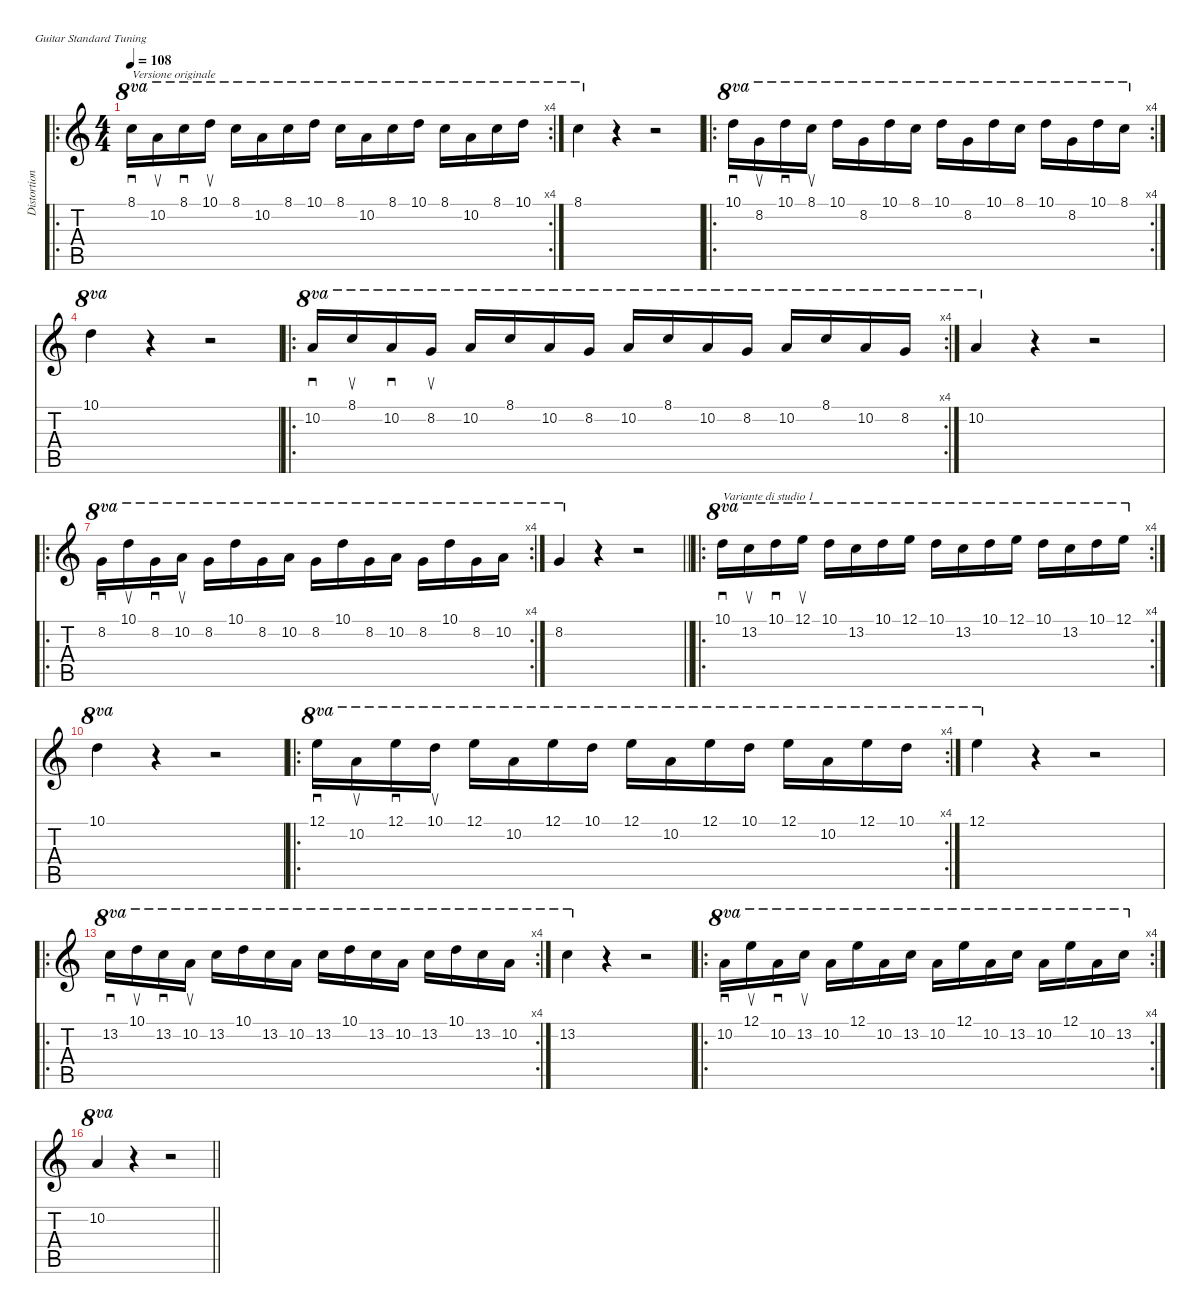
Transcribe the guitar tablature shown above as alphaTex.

\defaultSystemsLayout 4
\hideDynamics
\bracketExtendMode nobrackets
\otherSystemsTrackNameOrientation horizontal
\defaultBarNumberDisplay FirstOfSystem
\track ("Distortion Guitar" "Distortion") {instrument distortionguitar}
\staff {score tabs}
\tuning (E4 B3 G3 D3 A2 E2)
\ro
\rc 4
\ts (4 4)
\tempo 108
\clef g2
\scale
1.46559
\ks c
8.1.16{sd ot 8va txt "Versione originale" dy mf instrument distortionguitar beam Down} 10.2.16{su ot 8va beam Down} 8.1.16{sd ot 8va beam Down} 10.1.16{su ot 8va beam Down} 8.1.16{ot 8va beam Down} 10.2.16{ot 8va beam Down} 8.1.16{ot 8va beam Down} 10.1.16{ot 8va beam Down} 8.1.16{ot 8va beam Down} 10.2.16{ot 8va beam Down} 8.1.16{ot 8va beam Down} 10.1.16{ot 8va beam Down} 8.1.16{ot 8va beam Down} 10.2.16{ot 8va beam Down} 8.1.16{ot 8va beam Down} 10.1.16{ot 8va beam Down} |
\scale
0.534405 8.1.4{ot 8va beam Down} r.4{beam Down} r.2{beam Down} |
\ro
\rc 4
\scale
1.46875 10.1.16{sd ot 8va beam Down} 8.2.16{su ot 8va beam Down} 10.1.16{sd ot 8va beam Down} 8.1.16{su ot 8va beam Down} 10.1.16{ot 8va beam Down} 8.2.16{ot 8va beam Down} 10.1.16{ot 8va beam Down} 8.1.16{ot 8va beam Down} 10.1.16{ot 8va beam Down} 8.2.16{ot 8va beam Down} 10.1.16{ot 8va beam Down} 8.1.16{ot 8va beam Down} 10.1.16{ot 8va beam Down} 8.2.16{ot 8va beam Down} 10.1.16{ot 8va beam Down} 8.1.16{ot 8va beam Down} |
\scale
0.531252 10.1.4{ot 8va beam Down} r.4{beam Down} r.2{beam Down} |
\ro
\rc 4
\scale
1.46919 10.2.16{sd ot 8va beam Up} 8.1.16{su ot 8va beam Up} 10.2.16{sd ot 8va beam Up} 8.2.16{su ot 8va beam Up} 10.2.16{ot 8va beam Up} 8.1.16{ot 8va beam Up} 10.2.16{ot 8va beam Up} 8.2.16{ot 8va beam Up} 10.2.16{ot 8va beam Up} 8.1.16{ot 8va beam Up} 10.2.16{ot 8va beam Up} 8.2.16{ot 8va beam Up} 10.2.16{ot 8va beam Up} 8.1.16{ot 8va beam Up} 10.2.16{ot 8va beam Up} 8.2.16{ot 8va beam Up} |
\scale
0.530813 10.2.4{ot 8va beam Up} r.4{beam Up} r.2{beam Up} |
\ro
\rc 4
\scale
1.46748 8.2.16{sd ot 8va beam Down} 10.1.16{su ot 8va beam Down} 8.2.16{sd ot 8va beam Down} 10.2.16{su ot 8va beam Down} 8.2.16{ot 8va beam Down} 10.1.16{ot 8va beam Down} 8.2.16{ot 8va beam Down} 10.2.16{ot 8va beam Down} 8.2.16{ot 8va beam Down} 10.1.16{ot 8va beam Down} 8.2.16{ot 8va beam Down} 10.2.16{ot 8va beam Down} 8.2.16{ot 8va beam Down} 10.1.16{ot 8va beam Down} 8.2.16{ot 8va beam Down} 10.2.16{ot 8va beam Down} |
\scale
0.532519
\barLineRight lightlight
8.2.4{ot 8va beam Up} r.4{beam Up} r.2{beam Up} |
\ro
\rc 4
\scale
1.46653 10.1.16{sd ot 8va txt "Variante di studio 1" beam Down} 13.2.16{su ot 8va beam Down} 10.1.16{sd ot 8va beam Down} 12.1.16{su ot 8va beam Down} 10.1.16{ot 8va beam Down} 13.2.16{ot 8va beam Down} 10.1.16{ot 8va beam Down} 12.1.16{ot 8va beam Down} 10.1.16{ot 8va beam Down} 13.2.16{ot 8va beam Down} 10.1.16{ot 8va beam Down} 12.1.16{ot 8va beam Down} 10.1.16{ot 8va beam Down} 13.2.16{ot 8va beam Down} 10.1.16{ot 8va beam Down} 12.1.16{ot 8va beam Down} |
\scale
0.533473 10.1.4{ot 8va beam Down} r.4{beam Down} r.2{beam Down} |
\ro
\rc 4
12.1.16{sd ot 8va beam Down} 10.2.16{su ot 8va beam Down} 12.1.16{sd ot 8va beam Down} 10.1.16{su ot 8va beam Down} 12.1.16{ot 8va beam Down} 10.2.16{ot 8va beam Down} 12.1.16{ot 8va beam Down} 10.1.16{ot 8va beam Down} 12.1.16{ot 8va beam Down} 10.2.16{ot 8va beam Down} 12.1.16{ot 8va beam Down} 10.1.16{ot 8va beam Down} 12.1.16{ot 8va beam Down} 10.2.16{ot 8va beam Down} 12.1.16{ot 8va beam Down} 10.1.16{ot 8va beam Down} |
12.1.4{ot 8va beam Down} r.4{beam Down} r.2{beam Down} |
\ro
\rc 4
\scale
1.4665 13.2.16{sd ot 8va beam Down} 10.1.16{su ot 8va beam Down} 13.2.16{sd ot 8va beam Down} 10.2.16{su ot 8va beam Down} 13.2.16{ot 8va beam Down} 10.1.16{ot 8va beam Down} 13.2.16{ot 8va beam Down} 10.2.16{ot 8va beam Down} 13.2.16{ot 8va beam Down} 10.1.16{ot 8va beam Down} 13.2.16{ot 8va beam Down} 10.2.16{ot 8va beam Down} 13.2.16{ot 8va beam Down} 10.1.16{ot 8va beam Down} 13.2.16{ot 8va beam Down} 10.2.16{ot 8va beam Down} |
\scale
0.5335 13.2.4{ot 8va beam Down} r.4{beam Down} r.2{beam Down} |
\ro
\rc 4
\scale
1.46829 10.2.16{sd ot 8va beam Down} 12.1.16{su ot 8va beam Down} 10.2.16{sd ot 8va beam Down} 13.2.16{su ot 8va beam Down} 10.2.16{ot 8va beam Down} 12.1.16{ot 8va beam Down} 10.2.16{ot 8va beam Down} 13.2.16{ot 8va beam Down} 10.2.16{ot 8va beam Down} 12.1.16{ot 8va beam Down} 10.2.16{ot 8va beam Down} 13.2.16{ot 8va beam Down} 10.2.16{ot 8va beam Down} 12.1.16{ot 8va beam Down} 10.2.16{ot 8va beam Down} 13.2.16{ot 8va beam Down} |
\scale
0.531708
\barLineRight lightlight
10.2.4{ot 8va beam Up} r.4{beam Up} r.2{beam Up}
